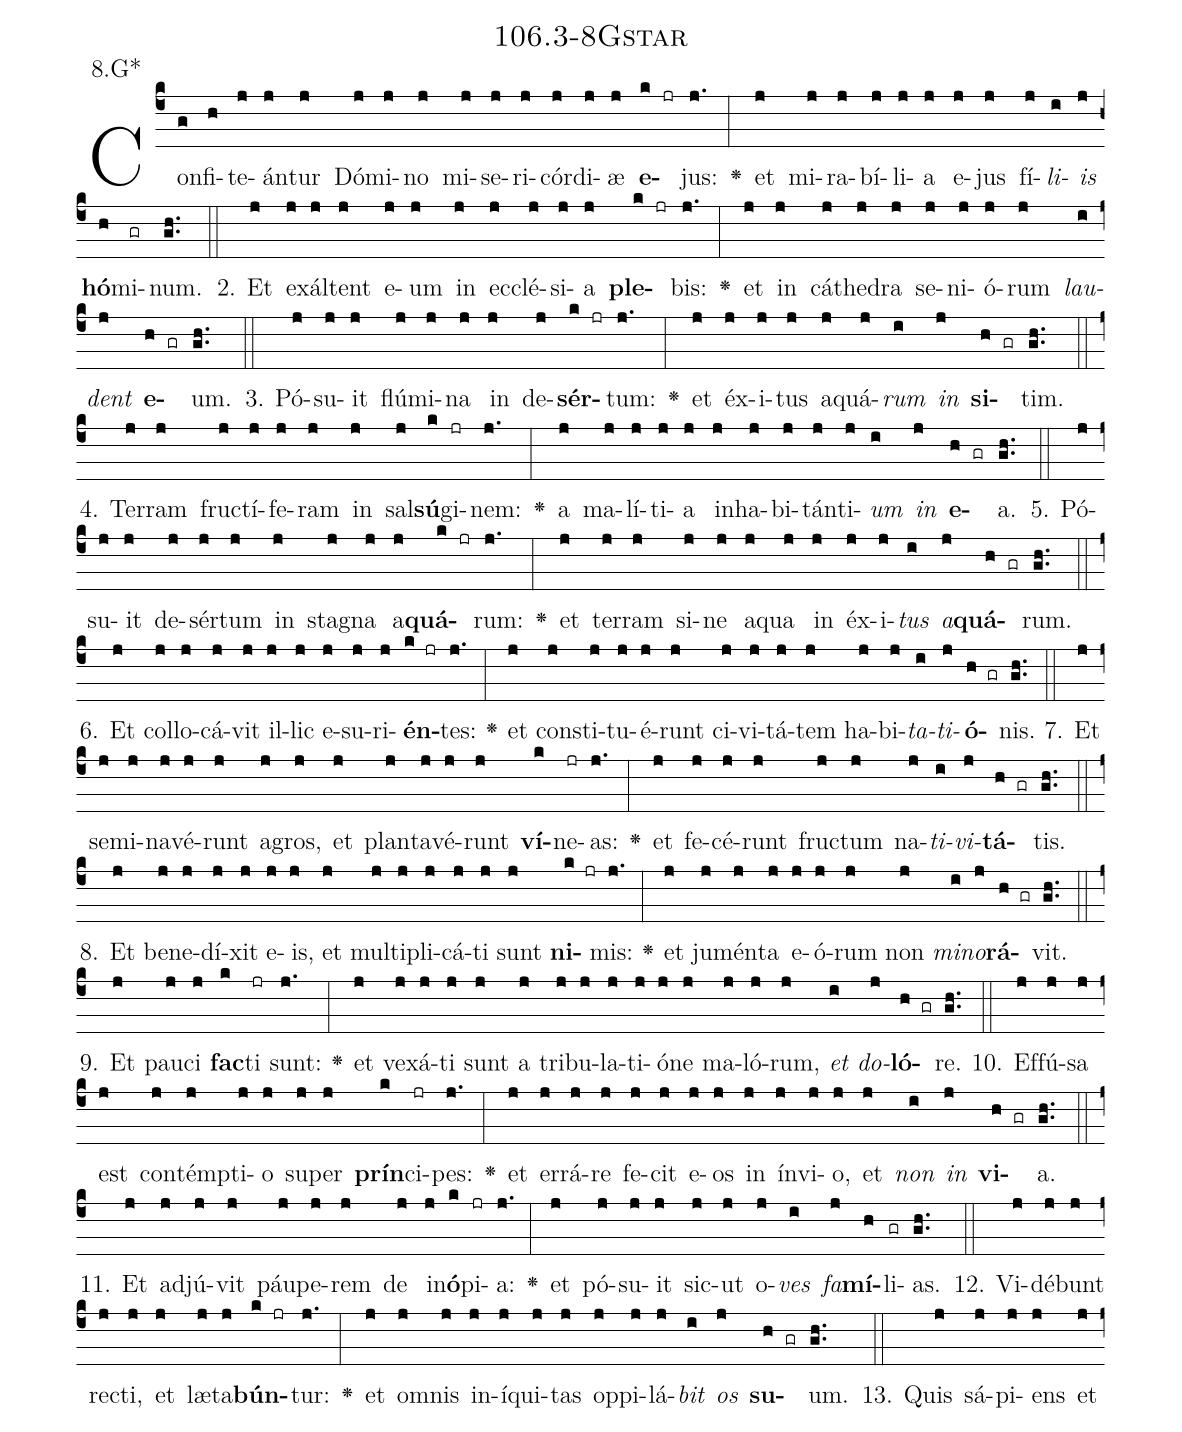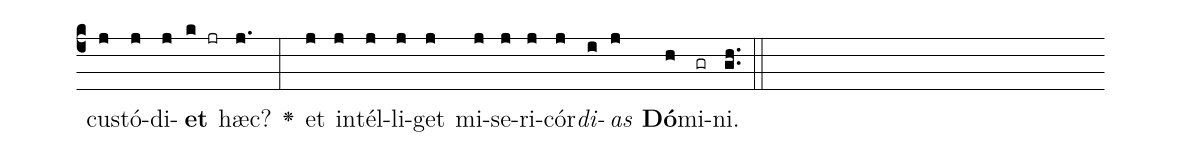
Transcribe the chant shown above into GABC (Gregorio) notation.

name: 106.3-8Gstar;
annotation: 8.G*;
%%
(c4)Con(g)fi(h)te(j)án(j)tur(j) Dó(j)mi(j)no(j) mi(j)se(j)ri(j)cór(j)di(j)æ(j) <b>e</b>(k jr)jus:(j.) <v>\greheightstar</v>(:) et(j) mi(j)ra(j)bí(j)li(j)a(j) e(j)jus(j) fí(j)<i>li</i>(i)<i>is</i>(j) <b>hó</b>(h)mi(gr)num.(gh..) (::)
2. Et(j) ex(j)ál(j)tent(j) e(j)um(j) in(j) ec(j)clé(j)si(j)a(j) <b>ple</b>(k jr)bis:(j.) <v>\greheightstar</v>(:) et(j) in(j) cá(j)the(j)dra(j) se(j)ni(j)ó(j)rum(j) <i>lau</i>(i)<i>dent</i>(j) <b>e</b>(h gr)um.(gh..) (::)
3. Pó(j)su(j)it(j) flú(j)mi(j)na(j) in(j) de(j)<b>sér</b>(k jr)tum:(j.) <v>\greheightstar</v>(:) et(j) éx(j)i(j)tus(j) a(j)quá(j)<i>rum</i>(i) <i>in</i>(j) <b>si</b>(h gr)tim.(gh..) (::)
4. Ter(j)ram(j) fruc(j)tí(j)fe(j)ram(j) in(j) sal(j)<b>sú</b>(k)gi(jr)nem:(j.) <v>\greheightstar</v>(:) a(j) ma(j)lí(j)ti(j)a(j) in(j)ha(j)bi(j)tán(j)ti(j)<i>um</i>(i) <i>in</i>(j) <b>e</b>(h gr)a.(gh..) (::)
5. Pó(j)su(j)it(j) de(j)sér(j)tum(j) in(j) sta(j)gna(j) a(j)<b>quá</b>(k jr)rum:(j.) <v>\greheightstar</v>(:) et(j) ter(j)ram(j) si(j)ne(j) a(j)qua(j) in(j) éx(j)i(j)<i>tus</i>(i) <i>a</i>(j)<b>quá</b>(h gr)rum.(gh..) (::)
6. Et(j) col(j)lo(j)cá(j)vit(j) il(j)lic(j) e(j)su(j)ri(j)<b>én</b>(k jr)tes:(j.) <v>\greheightstar</v>(:) et(j) con(j)sti(j)tu(j)é(j)runt(j) ci(j)vi(j)tá(j)tem(j) ha(j)bi(j)<i>ta</i>(i)<i>ti</i>(j)<b>ó</b>(h gr)nis.(gh..) (::)
7. Et(j) se(j)mi(j)na(j)vé(j)runt(j) a(j)gros,(j) et(j) plan(j)ta(j)vé(j)runt(j) <b>ví</b>(k)ne(jr)as:(j.) <v>\greheightstar</v>(:) et(j) fe(j)cé(j)runt(j) fruc(j)tum(j) na(j)<i>ti</i>(i)<i>vi</i>(j)<b>tá</b>(h gr)tis.(gh..) (::)
8. Et(j) be(j)ne(j)dí(j)xit(j) e(j)is,(j) et(j) mul(j)ti(j)pli(j)cá(j)ti(j) sunt(j) <b>ni</b>(k jr)mis:(j.) <v>\greheightstar</v>(:) et(j) ju(j)mén(j)ta(j) e(j)ó(j)rum(j) non(j) <i>mi</i>(i)<i>no</i>(j)<b>rá</b>(h gr)vit.(gh..) (::)
9. Et(j) pau(j)ci(j) <b>fac</b>(k)ti(jr) sunt:(j.) <v>\greheightstar</v>(:) et(j) ve(j)xá(j)ti(j) sunt(j) a(j) tri(j)bu(j)la(j)ti(j)ó(j)ne(j) ma(j)ló(j)rum,(j) <i>et</i>(i) <i>do</i>(j)<b>ló</b>(h gr)re.(gh..) (::)
10. Ef(j)fú(j)sa(j) est(j) con(j)témp(j)ti(j)o(j) su(j)per(j) <b>prín</b>(k)ci(jr)pes:(j.) <v>\greheightstar</v>(:) et(j) er(j)rá(j)re(j) fe(j)cit(j) e(j)os(j) in(j) ín(j)vi(j)o,(j) et(j) <i>non</i>(i) <i>in</i>(j) <b>vi</b>(h gr)a.(gh..) (::)
11. Et(j) ad(j)jú(j)vit(j) páu(j)pe(j)rem(j) de(j) in(j)<b>ó</b>(k)pi(jr)a:(j.) <v>\greheightstar</v>(:) et(j) pó(j)su(j)it(j) sic(j)ut(j) o(j)<i>ves</i>(i) <i>fa</i>(j)<b>mí</b>(h)li(gr)as.(gh..) (::)
12. Vi(j)dé(j)bunt(j) rec(j)ti,(j) et(j) læ(j)ta(j)<b>bún</b>(k jr)tur:(j.) <v>\greheightstar</v>(:) et(j) om(j)nis(j) in(j)í(j)qui(j)tas(j) op(j)pi(j)lá(j)<i>bit</i>(i) <i>os</i>(j) <b>su</b>(h gr)um.(gh..) (::)
13. Quis(j) sá(j)pi(j)ens(j) et(j) cus(j)tó(j)di(j)<b>et</b>(k jr) hæc?(j.) <v>\greheightstar</v>(:) et(j) in(j)tél(j)li(j)get(j) mi(j)se(j)ri(j)cór(j)<i>di</i>(i)<i>as</i>(j) <b>Dó</b>(h)mi(gr)ni.(gh..) (::)
